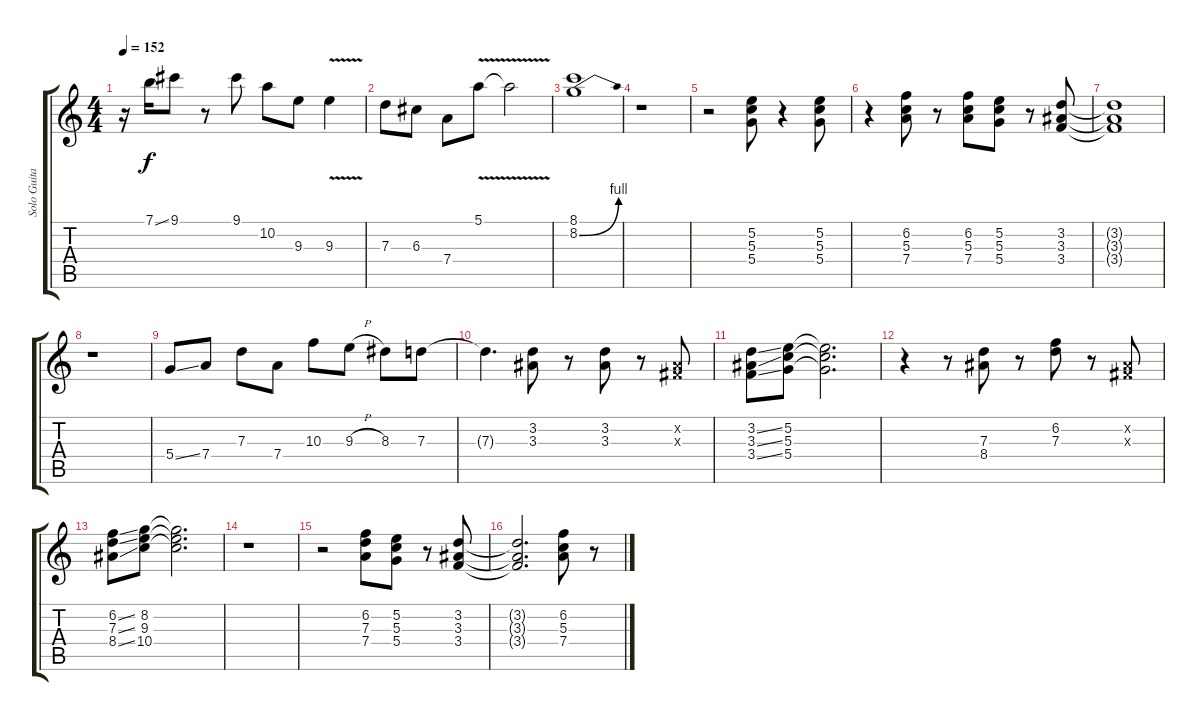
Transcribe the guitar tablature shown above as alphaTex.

\track ("Solo Guitar" "Solo Guita") {instrument electricguitarclean}
\staff {score tabs}
\tuning (E4 B3 G3 D3 A2 E2) {hide}
\ts (4 4)
\tempo 152
\clef g2
\ks c
r.16{dy f} 7.1{ss}.16 9.1.8 r.8 9.1.8 10.2.8 9.3.8 9.3{v}.4 |
7.3.8 6.3.8 7.4.8 5.1{v}.8 5.1{t}.2 |
(8.1 8.2{be (bend 0 0 60 4)}).1 |
r.1 |
r.2 (5.2 5.3 5.4).8 r.4 (5.2 5.3 5.4).8 |
r.4 (6.2 5.3 7.4).8 r.8 (6.2 5.3 7.4).8 (5.2 5.3 5.4).8 r.8 (3.2 3.3 3.4).8 |
(3.2{t} 3.3{t} 3.4{t}).1 |
r.1 |
5.4{ss}.8 7.4.8 7.3.8 7.4.8 10.3.8 9.3{h}.8 8.3.8 7.3.8 |
7.3{t}.4{d} (3.2 3.3).8 r.8 (3.2 3.3).8 r.8 (-1.2{x} -1.3{x}).8 |
(3.2{ss} 3.3{ss} 3.4{ss}).8 (5.2 5.3 5.4).8 (5.2{t} 5.3{t} 5.4{t}).2{d} |
r.4 r.8 (7.3 8.4).8 r.8 (6.2 7.3).8 r.8 (-1.2{x} -1.3{x}).8 |
(6.2{ss} 7.3{ss} 8.4{ss}).8 (8.2 9.3 10.4).8 (8.2{t} 9.3{t} 10.4{t}).2{d} |
r.1 |
r.2 (6.2 7.3 7.4).8 (5.2 5.3 5.4).8 r.8 (3.2 3.3 3.4).8 |
(3.2{t} 3.3{t} 3.4{t}).2{d} (6.2 5.3 7.4).8 r.8
